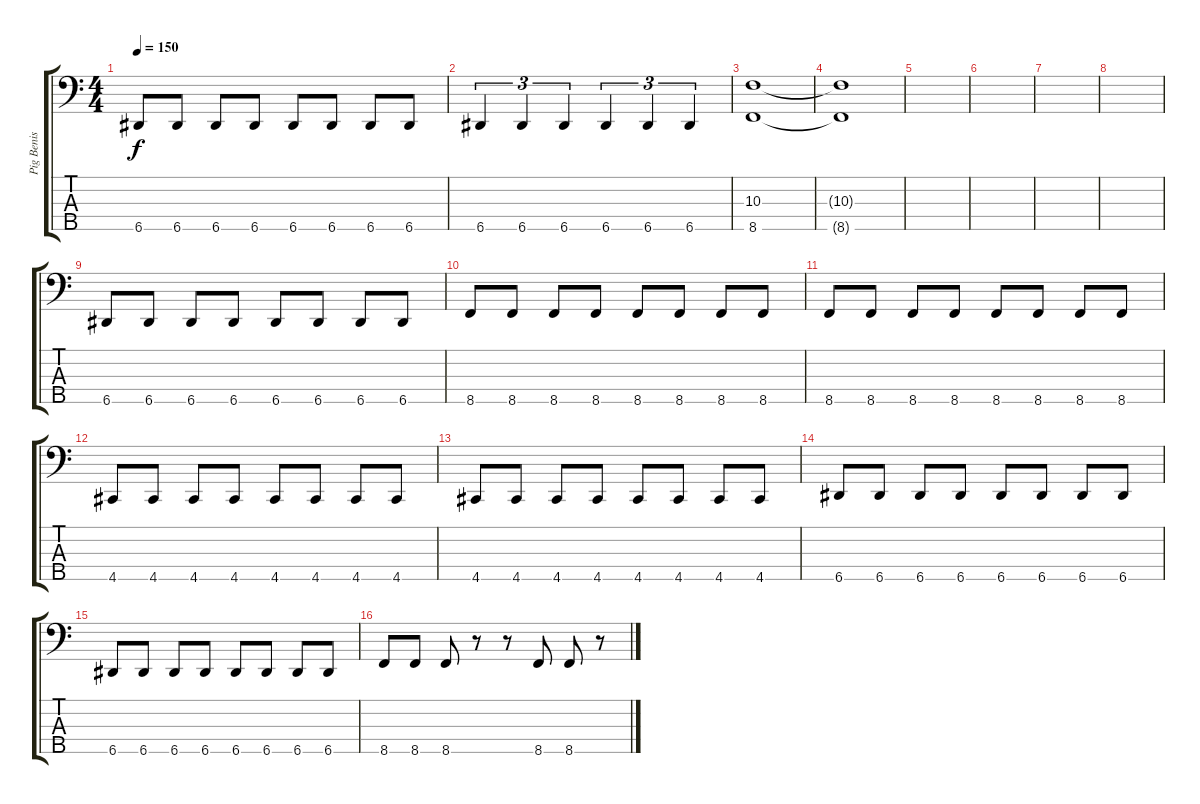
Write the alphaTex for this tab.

\track ("Pig Benis" "Pig Benis") {instrument electricbassfinger}
\staff {score tabs}
\tuning (F2 C2 G1 D1 A0) {hide}
\ts (4 4)
\tempo 150
\clef f4
\ks c
6.5.8{dy f} 6.5.8 6.5.8 6.5.8 6.5.8 6.5.8 6.5.8 6.5.8 |
6.5.4{tu (3 2)} 6.5.4{tu (3 2)} 6.5.4{tu (3 2)} 6.5.4{tu (3 2)} 6.5.4{tu (3 2)} 6.5.4{tu (3 2)} |
(10.3 8.5).1 |
(10.3{t} 8.5{t}).1 |
|
|
|
|
6.5.8 6.5.8 6.5.8 6.5.8 6.5.8 6.5.8 6.5.8 6.5.8 |
8.5.8 8.5.8 8.5.8 8.5.8 8.5.8 8.5.8 8.5.8 8.5.8 |
8.5.8 8.5.8 8.5.8 8.5.8 8.5.8 8.5.8 8.5.8 8.5.8 |
4.5.8 4.5.8 4.5.8 4.5.8 4.5.8 4.5.8 4.5.8 4.5.8 |
4.5.8 4.5.8 4.5.8 4.5.8 4.5.8 4.5.8 4.5.8 4.5.8 |
6.5.8 6.5.8 6.5.8 6.5.8 6.5.8 6.5.8 6.5.8 6.5.8 |
6.5.8 6.5.8 6.5.8 6.5.8 6.5.8 6.5.8 6.5.8 6.5.8 |
8.5.8 8.5.8 8.5.8 r.8 r.8 8.5.8 8.5.8 r.8
